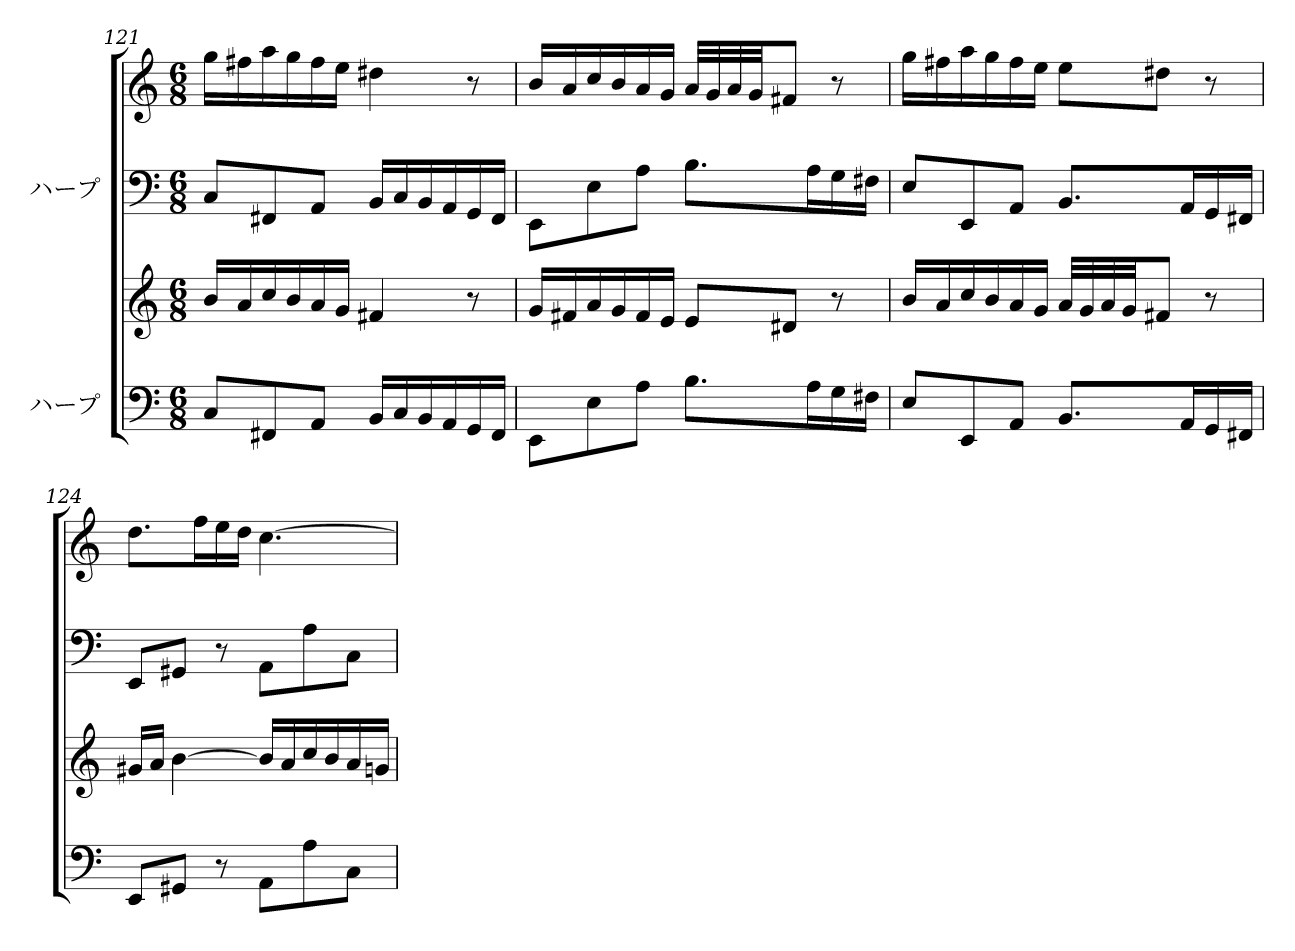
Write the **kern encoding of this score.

**kern	**kern	**kern	**kern
*part2	*part2	*part1	*part1
*staff4	*staff3	*staff2	*staff1
*I"ハープ	*	*I"ハープ	*
*clefF4	*clefG2	*clefF4	*clefG2
*k[]	*k[]	*k[]	*k[]
*M6/8	*M6/8	*M6/8	*M6/8
=121	=121	=121	=121
8C/L	16b/LL	8C/L	16gg\LL
.	16a/	.	16ff#X\
8FF#X/	16cc/	8FF#X/	16aa\
.	16b/	.	16gg\
8AA/J	16a/	8AA/J	16ff#\
.	16g/JJ	.	16ee\JJ
16BB/LL	4f#X/	16BB/LL	4dd#X\
16C/	.	16C/	.
16BB/	.	16BB/	.
16AA/	.	16AA/	.
16GG/	8r	16GG/	8r
16FF#/JJ	.	16FF#/JJ	.
!!LO:PB:g=z
=122	=122	=122	=122
8EE\L	16g/LL	8EE\L	16b/LL
.	16f#X/	.	16a/
8E\	16a/	8E\	16cc/
.	16g/	.	16b/
8A\J	16f#/	8A\J	16a/
.	16e/JJ	.	16g/JJ
8.B\L	8e/L	8.B\L	32a/LLL
.	.	.	32g/
.	.	.	32a/
.	.	.	32g/JJ
.	8d#X/J	.	8f#X/J
16A\L	.	16A\L	.
16G\	8r	16G\	8r
16F#X\JJ	.	16F#X\JJ	.
=123	=123	=123	=123
8E/L	16b/LL	8E/L	16gg\LL
.	16a/	.	16ff#X\
8EE/	16cc/	8EE/	16aa\
.	16b/	.	16gg\
8AA/J	16a/	8AA/J	16ff#\
.	16g/JJ	.	16ee\JJ
8.BB/L	32a/LLL	8.BB/L	8ee\L
.	32g/	.	.
.	32a/	.	.
.	32g/JJ	.	.
.	8f#X/J	.	8dd#X\J
16AA/L	.	16AA/L	.
16GG/	8r	16GG/	8r
16FF#X/JJ	.	16FF#X/JJ	.
=124	=124	=124	=124
8EE/L	16g#X/LL	8EE/L	8.dd\L
.	16a/JJ	.	.
8GG#X/J	[4b\	8GG#X/J	.
.	.	.	16ff\L
8r	.	8r	16ee\
.	.	.	16dd\JJ
8AA\L	16b/LL]	8AA\L	[4.cc\
.	16a/	.	.
8A\	16cc/	8A\	.
.	16b/	.	.
8C\J	16a/	8C\J	.
.	16gn/JJ	.	.
=	=	=	=
*-	*-	*-	*-
